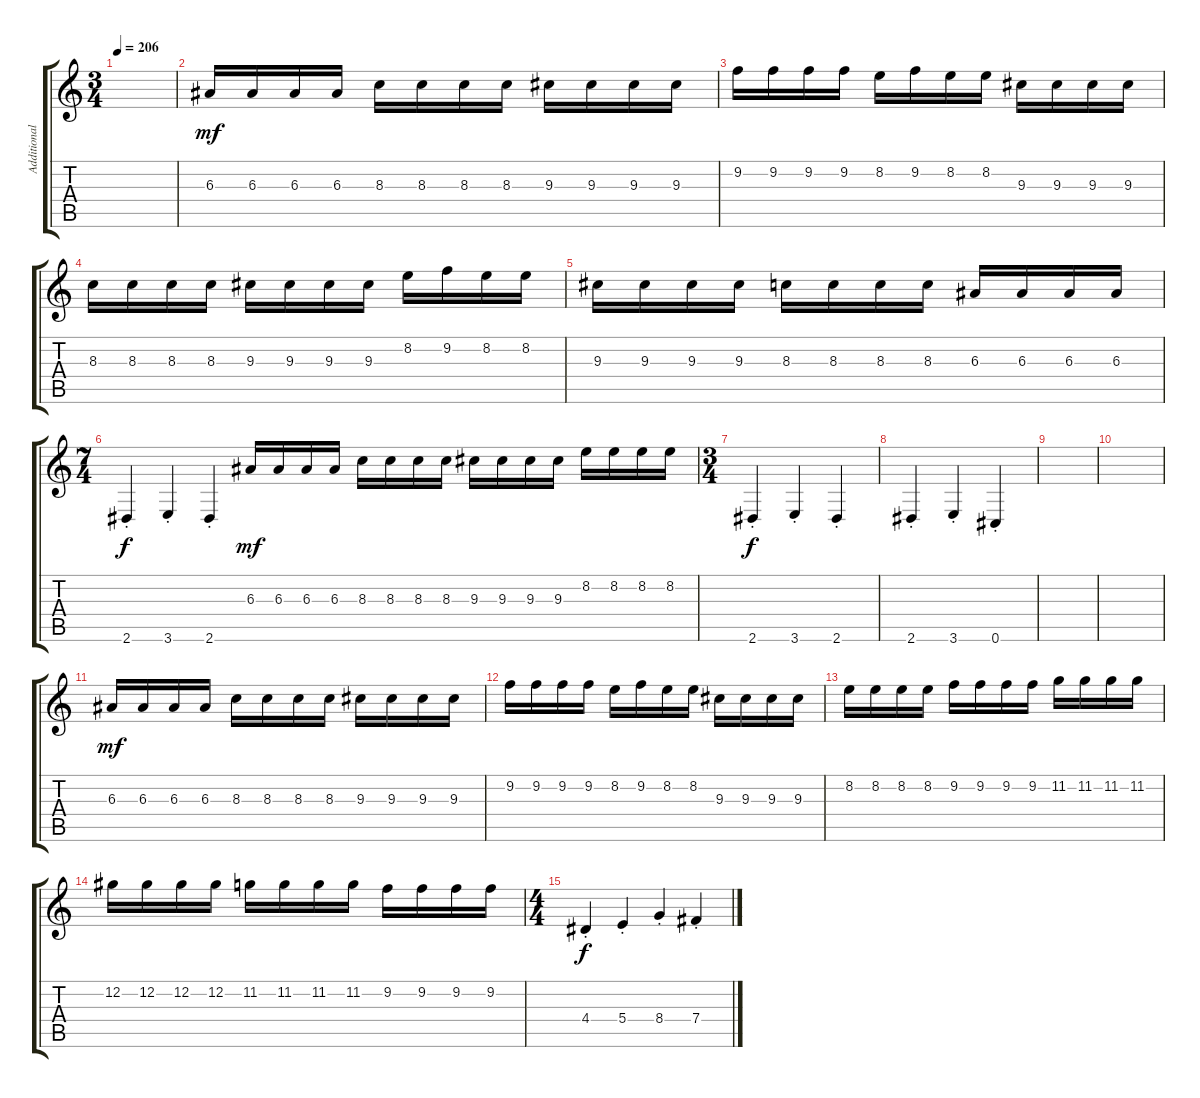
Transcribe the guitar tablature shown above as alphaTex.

\track ("Additional guitar" "Additional") {instrument overdrivenguitar}
\staff {score tabs}
\tuning (Db4 Ab3 E3 B2 Gb2 Db2) {hide}
\ts (3 4)
\tempo 206
\clef g2
\ks c
|
6.3.16{dy mf} 6.3.16 6.3.16 6.3.16 8.3.16 8.3.16 8.3.16 8.3.16 9.3.16 9.3.16 9.3.16 9.3.16 |
9.2.16 9.2.16 9.2.16 9.2.16 8.2.16 9.2.16 8.2.16 8.2.16 9.3.16 9.3.16 9.3.16 9.3.16 |
8.3.16 8.3.16 8.3.16 8.3.16 9.3.16 9.3.16 9.3.16 9.3.16 8.2.16 9.2.16 8.2.16 8.2.16 |
9.3.16 9.3.16 9.3.16 9.3.16 8.3.16 8.3.16 8.3.16 8.3.16 6.3.16 6.3.16 6.3.16 6.3.16 |
\ts (7 4)
2.6{st}.4{dy f} 3.6{st}.4 2.6{st}.4 6.3.16{dy mf} 6.3.16 6.3.16 6.3.16 8.3.16 8.3.16 8.3.16 8.3.16 9.3.16 9.3.16 9.3.16 9.3.16 8.2.16 8.2.16 8.2.16 8.2.16 |
\ts (3 4)
2.6{st}.4{dy f} 3.6{st}.4 2.6{st}.4 |
2.6{st}.4 3.6{st}.4 0.6{st}.4 |
|
|
6.3.16{dy mf} 6.3.16 6.3.16 6.3.16 8.3.16 8.3.16 8.3.16 8.3.16 9.3.16 9.3.16 9.3.16 9.3.16 |
9.2.16 9.2.16 9.2.16 9.2.16 8.2.16 9.2.16 8.2.16 8.2.16 9.3.16 9.3.16 9.3.16 9.3.16 |
8.2.16 8.2.16 8.2.16 8.2.16 9.2.16 9.2.16 9.2.16 9.2.16 11.2.16 11.2.16 11.2.16 11.2.16 |
12.2.16 12.2.16 12.2.16 12.2.16 11.2.16 11.2.16 11.2.16 11.2.16 9.2.16 9.2.16 9.2.16 9.2.16 |
\ts (4 4)
4.4{st}.4{dy f} 5.4{st}.4 8.4{st}.4 7.4{st}.4
